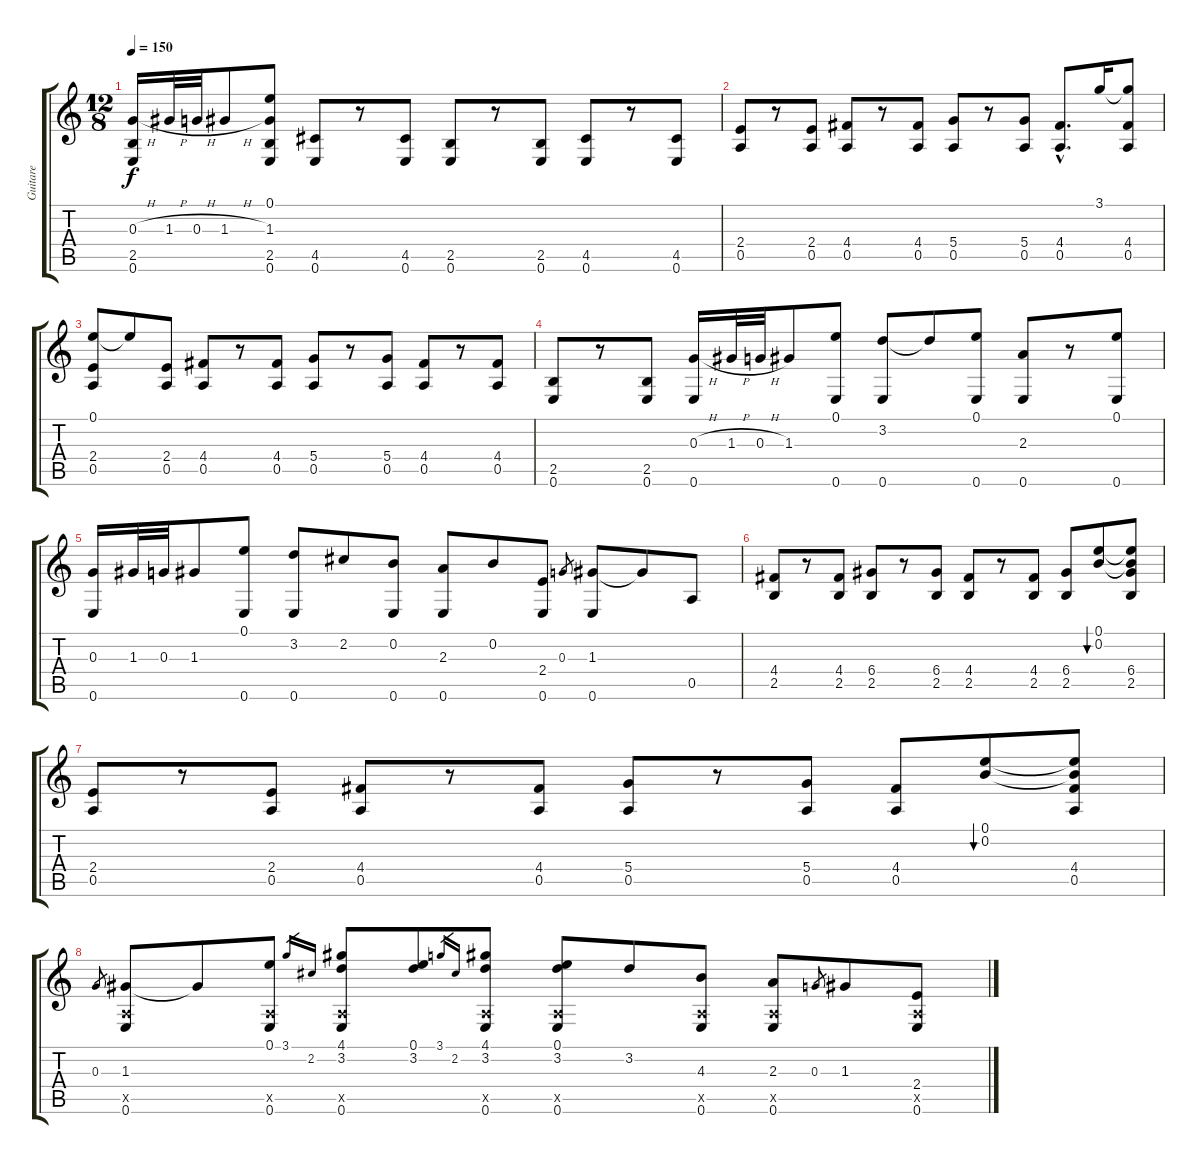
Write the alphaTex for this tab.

\track ("Guitare" "Guitare") {instrument acousticguitarsteel}
\staff {score tabs}
\tuning (E4 B3 G3 D3 A2 E2) {hide}
\ts (12 8)
\tempo 150
\clef g2
\ks c
(0.3{h} 2.5 0.6).16{dy f} 1.3{h}.32 0.3{h}.32 1.3{h}.8 (0.1 1.3 2.5 0.6).8 (4.5 0.6).8 r.8 (4.5 0.6).8 (2.5 0.6).8 r.8 (2.5 0.6).8 (4.5 0.6).8 r.8 (4.5 0.6).8 |
(2.4 0.5).8 r.8 (2.4 0.5).8 (4.4 0.5).8 r.8 (4.4 0.5).8 (5.4 0.5).8 r.8 (5.4 0.5).8 (4.4{hac} 0.5{hac}).8{d} 3.1.16 (3.1{t} 4.4 0.5).8 |
(0.1 2.4 0.5).8 0.1{t}.8 (2.4 0.5).8 (4.4 0.5).8 r.8 (4.4 0.5).8 (5.4 0.5).8 r.8 (5.4 0.5).8 (4.4 0.5).8 r.8 (4.4 0.5).8 |
(2.5 0.6).8 r.8 (2.5 0.6).8 (0.3{h} 0.6).16 1.3{h}.32 0.3{h}.32 1.3.8 (0.1 0.6).8 (3.2 0.6).8 3.2{t}.8 (0.1 0.6).8 (2.3 0.6).8 r.8 (0.1 0.6).8 |
(0.3 0.6).16 1.3.32 0.3.32 1.3.8 (0.1 0.6).8 (3.2 0.6).8 2.2.8 (0.2 0.6).8 (2.3 0.6).8 0.2.8 (2.4 0.6).8 0.3.8{gr} (1.3 0.6).8 1.3{t}.8 0.5.8 |
(4.4 2.5).8 r.8 (4.4 2.5).8 (6.4 2.5).8 r.8 (6.4 2.5).8 (4.4 2.5).8 r.8 (4.4 2.5).8 (6.4 2.5).8 (0.1 0.2).8{bu 120} (0.1{t} 0.2{t} 6.4 2.5).8 |
(2.4 0.5).8 r.8 (2.4 0.5).8 (4.4 0.5).8 r.8 (4.4 0.5).8 (5.4 0.5).8 r.8 (5.4 0.5).8 (4.4 0.5).8 (0.1 0.2).8{bu 120} (0.1{t} 0.2{t} 4.4 0.5).8 |
0.3.8{gr} (1.3 0.5{x} 0.6).8 1.3{t}.8 (0.1 0.5{x} 0.6).8 3.1.16{gr} 2.2.16{gr} (4.1 3.2 0.5{x} 0.6).8 (0.1 3.2).8 3.1.16{gr} 2.2.16{gr} (4.1 3.2 0.5{x} 0.6).8 (0.1 3.2 0.5{x} 0.6).8 3.2.8 (4.3 0.5{x} 0.6).8 (2.3 0.5{x} 0.6).8 0.3.8{gr} 1.3.8 (2.4 0.5{x} 0.6).8
